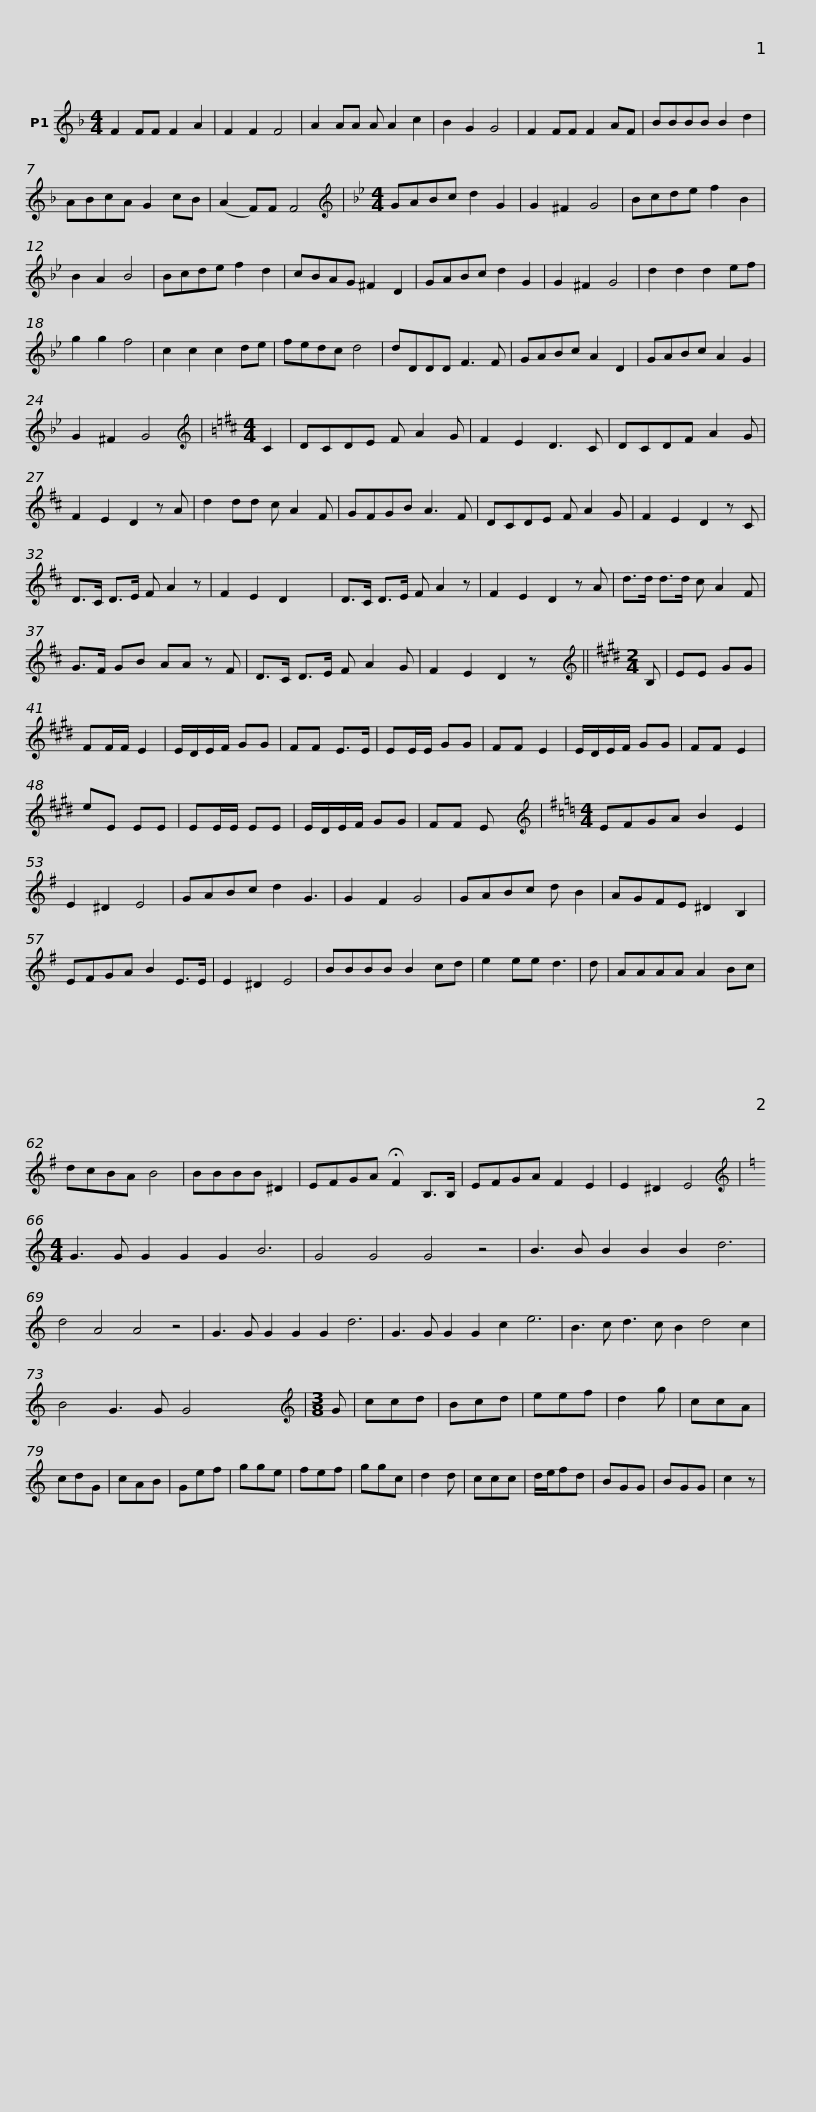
X:1
L:1/8
M:4/4
I:linebreak $
K:F
V:1 treble
V:1
 F2 FF F2 A2 | F2 F2 F4 | A2 AA A A2 c2 | B2 G2 G4 |$ F2 FF F2 AF | %5
 BBBB B2 d2 | ABcA G2 cB | (A2 F)F F4 |[K:Bb][M:4/4][K:treble] GABc d2 G2 | G2 ^F2 G4 | %10
 Bcde f2 B2 |$ B2 A2 B4 | Bcde f2 d2 | cBAG ^F2 D2 |$ GABc d2 G2 | %15
 G2 ^F2 G4 | d2 d2 d2 ef | g2 g2 f4 | c2 c2 c2 de |$ fedc d4 | %20
 dDDD F3 F | GABc A2 D2 | GABc A2 G2 | G2 ^F2 G4 |[K:D][M:4/4][K:treble] C2 | %25
 DCDE F A2 G |$ F2 E2 D3 C | DCDF A2 G | F2 E2 D2 z A | d2 dd c A2 F |$ %30
 GFGB A3 F | DCDE F A2 G | F2 E2 D2 z C | D>C D>E F A2 z | F2 E2 D2 x2 | %35
 D>C D>E F A2 z |$ F2 E2 D2 z A | d>d d>d c A2 F | G>F GB AA z F | D>C D>E F A2 G | %40
 F2 E2 D2 z x ||$[K:E][M:2/4][K:treble] B, | EE GG | FF/F/ E2 | E/D/E/F/ GG | %45
 FF E>E | EE/E/ GG | FF E2 |$ E/D/E/F/ GG | FF E2 | %50
 eE EE | EE/E/ EE | E/D/E/F/ GG | FF E x |[K:G][M:4/4][K:treble] EFGA B2 E2 | %55
 E2 ^D2 E4 |$ GABc d2 G3 | G2 F2 G4 | GABc d B2 | AGFE ^D2 B,2 |$ %60
 EFGA B2 E>E | E2 ^D2 E4 | BBBB B2 cd | e2 ee d3 | d | %65
 AAAA A2 Bc |$ dcBA B4 | BBBB ^D2 | EFGA !fermata!F2 B,>B, | EFGA F2 E2 | %70
 E2 ^D2 E4 |[K:C][M:4/4][K:treble] G3 G G2 G2 G2 B6 | G4 G4 G4 z4 |$ B3 B B2 B2 B2 d6 | d4 A4 A4 z4 |$ %75
 G3 G G2 G2 G2 d6 | G3 G G2 G2 c2 e6 | B3 c d3 c B2 d4 c2 | B4 G3 G G4 x4 |[M:3/8][K:treble] G | %80
 ccd | Bcd |$ eef | d2 g | ccA | %85
 cdG | cAB | Gef |$ gge | fef | %90
 ggc | d2 d | ccc | d/e/fd | BGG | %95
 BGG | c2 z | %97
